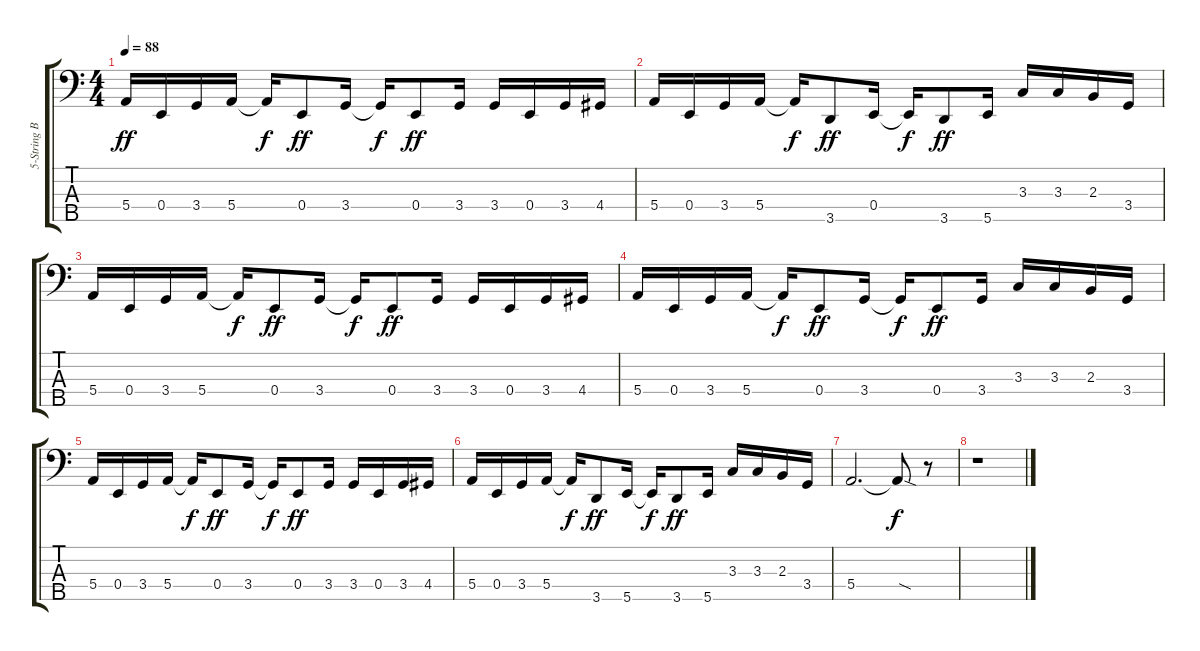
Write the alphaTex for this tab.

\track ("5-String Bass" "5-String B") {instrument electricbasspick}
\staff {score tabs}
\tuning (G2 D2 A1 E1 B0) {hide}
\ts (4 4)
\tempo 88
\clef f4
\ks c
5.4.16{dy ff} 0.4.16 3.4.16 5.4.16 5.4{t}.16{dy f} 0.4.8{dy ff} 3.4.16 3.4{t}.16{dy f} 0.4.8{dy ff} 3.4.16 3.4.16 0.4.16 3.4.16 4.4.16 |
5.4.16 0.4.16 3.4.16 5.4.16 5.4{t}.16{dy f} 3.5.8{dy ff} 0.4.16 0.4{t}.16{dy f} 3.5.8{dy ff} 5.5.16 3.3.16 3.3.16 2.3.16 3.4.16 |
5.4.16 0.4.16 3.4.16 5.4.16 5.4{t}.16{dy f} 0.4.8{dy ff} 3.4.16 3.4{t}.16{dy f} 0.4.8{dy ff} 3.4.16 3.4.16 0.4.16 3.4.16 4.4.16 |
5.4.16 0.4.16 3.4.16 5.4.16 5.4{t}.16{dy f} 0.4.8{dy ff} 3.4.16 3.4{t}.16{dy f} 0.4.8{dy ff} 3.4.16 3.3.16 3.3.16 2.3.16 3.4.16 |
5.4.16 0.4.16 3.4.16 5.4.16 5.4{t}.16{dy f} 0.4.8{dy ff} 3.4.16 3.4{t}.16{dy f} 0.4.8{dy ff} 3.4.16 3.4.16 0.4.16 3.4.16 4.4.16 |
5.4.16 0.4.16 3.4.16 5.4.16 5.4{t}.16{dy f} 3.5.8{dy ff} 5.5.16 5.5{t}.16{dy f} 3.5.8{dy ff} 5.5.16 3.3.16 3.3.16 2.3.16 3.4.16 |
5.4.2{d} 5.4{sod t}.8{dy f} r.8 |
r.1
